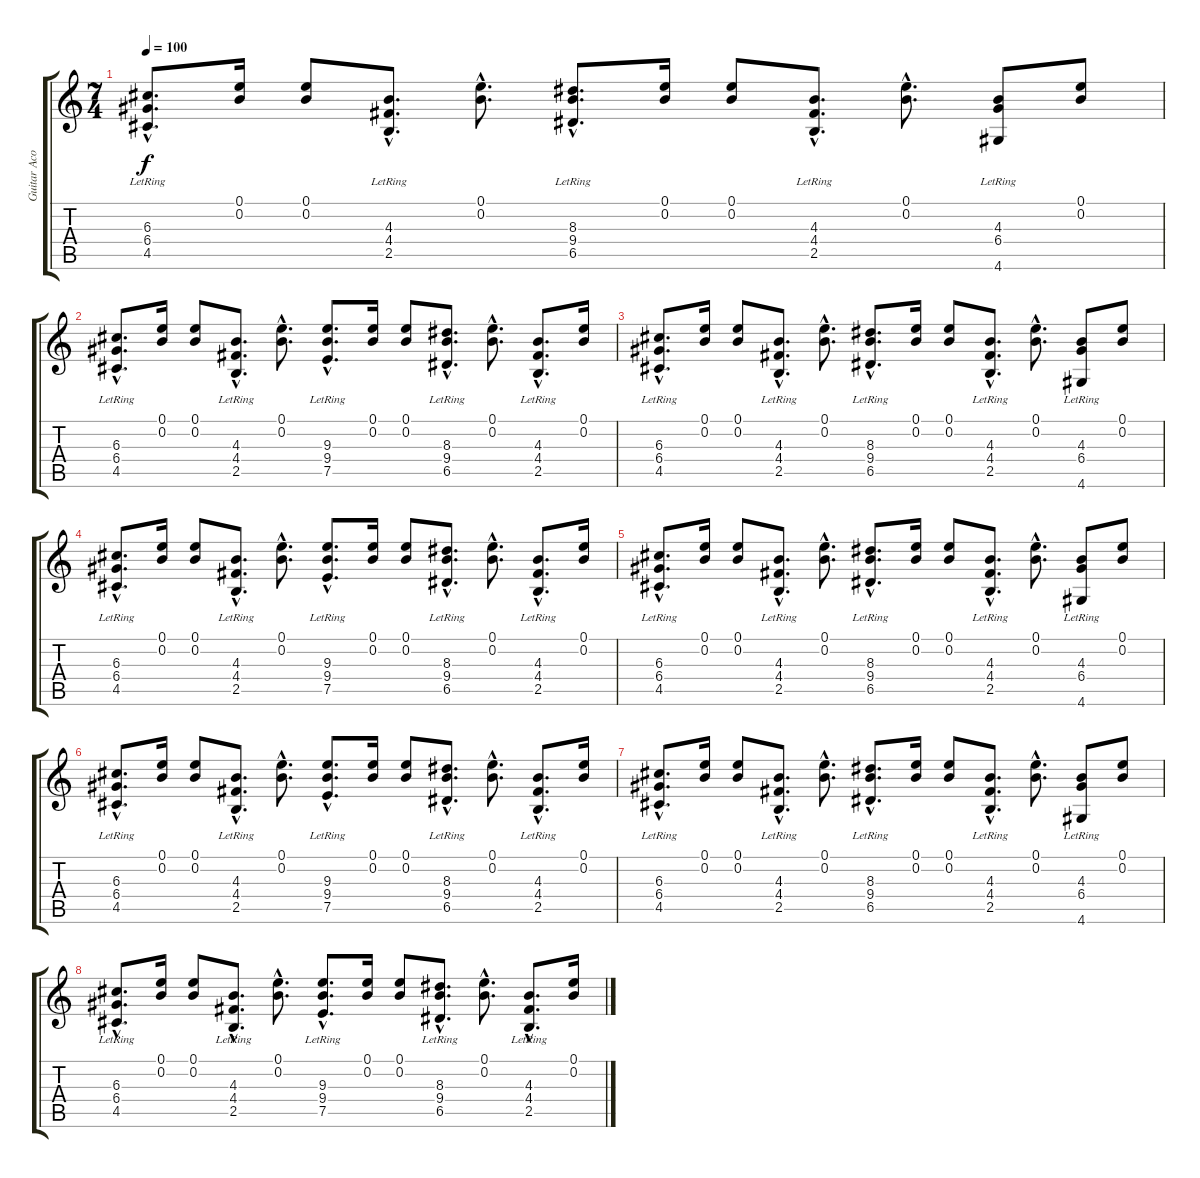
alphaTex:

\track ("Guitar Acoustic" "Guitar Aco") {instrument acousticguitarsteel}
\staff {score tabs}
\tuning (E4 B3 G3 D3 A2 E2) {hide}
\ts (7 4)
\tempo 100
\clef g2
\ks c
(6.3{hac} 6.4{hac lr} 4.5{hac lr}).8{d dy f instrument acousticguitarsteel} (0.1 0.2).16 (0.1 0.2).8 (4.3{hac lr} 4.4{hac lr} 2.5{hac lr}).8{d} (0.1{hac} 0.2{hac}).8{d} (8.3{hac lr} 9.4{hac lr} 6.5{hac lr}).8{d} (0.1 0.2).16 (0.1 0.2).8 (4.3{hac lr} 4.4{hac lr} 2.5{hac lr}).8{d} (0.1{hac} 0.2{hac}).8{d} (4.3{lr} 6.4{lr} 4.6{lr}).8 (0.1 0.2).8 |
(6.3{hac} 6.4{hac lr} 4.5{hac lr}).8{d} (0.1 0.2).16 (0.1 0.2).8 (4.3{hac lr} 4.4{hac lr} 2.5{hac lr}).8{d} (0.1{hac} 0.2{hac}).8{d} (9.3{hac lr} 9.4{hac lr} 7.5{hac lr}).8{d} (0.1 0.2).16 (0.1 0.2).8 (8.3{hac lr} 9.4{hac lr} 6.5{hac lr}).8{d} (0.1{hac} 0.2{hac}).8{d} (4.3{hac lr} 4.4{hac lr} 2.5{hac lr}).8{d} (0.1 0.2).16 |
(6.3{hac} 6.4{hac lr} 4.5{hac lr}).8{d} (0.1 0.2).16 (0.1 0.2).8 (4.3{hac lr} 4.4{hac lr} 2.5{hac lr}).8{d} (0.1{hac} 0.2{hac}).8{d} (8.3{hac lr} 9.4{hac lr} 6.5{hac lr}).8{d} (0.1 0.2).16 (0.1 0.2).8 (4.3{hac lr} 4.4{hac lr} 2.5{hac lr}).8{d} (0.1{hac} 0.2{hac}).8{d} (4.3{lr} 6.4{lr} 4.6{lr}).8 (0.1 0.2).8 |
(6.3{hac} 6.4{hac lr} 4.5{hac lr}).8{d} (0.1 0.2).16 (0.1 0.2).8 (4.3{hac lr} 4.4{hac lr} 2.5{hac lr}).8{d} (0.1{hac} 0.2{hac}).8{d} (9.3{hac lr} 9.4{hac lr} 7.5{hac lr}).8{d} (0.1 0.2).16 (0.1 0.2).8 (8.3{hac lr} 9.4{hac lr} 6.5{hac lr}).8{d} (0.1{hac} 0.2{hac}).8{d} (4.3{hac lr} 4.4{hac lr} 2.5{hac lr}).8{d} (0.1 0.2).16 |
(6.3{hac} 6.4{hac lr} 4.5{hac lr}).8{d} (0.1 0.2).16 (0.1 0.2).8 (4.3{hac lr} 4.4{hac lr} 2.5{hac lr}).8{d} (0.1{hac} 0.2{hac}).8{d} (8.3{hac lr} 9.4{hac lr} 6.5{hac lr}).8{d} (0.1 0.2).16 (0.1 0.2).8 (4.3{hac lr} 4.4{hac lr} 2.5{hac lr}).8{d} (0.1{hac} 0.2{hac}).8{d} (4.3{lr} 6.4{lr} 4.6{lr}).8 (0.1 0.2).8 |
(6.3{hac} 6.4{hac lr} 4.5{hac lr}).8{d} (0.1 0.2).16 (0.1 0.2).8 (4.3{hac lr} 4.4{hac lr} 2.5{hac lr}).8{d} (0.1{hac} 0.2{hac}).8{d} (9.3{hac lr} 9.4{hac lr} 7.5{hac lr}).8{d} (0.1 0.2).16 (0.1 0.2).8 (8.3{hac lr} 9.4{hac lr} 6.5{hac lr}).8{d} (0.1{hac} 0.2{hac}).8{d} (4.3{hac lr} 4.4{hac lr} 2.5{hac lr}).8{d} (0.1 0.2).16 |
(6.3{hac} 6.4{hac lr} 4.5{hac lr}).8{d} (0.1 0.2).16 (0.1 0.2).8 (4.3{hac lr} 4.4{hac lr} 2.5{hac lr}).8{d} (0.1{hac} 0.2{hac}).8{d} (8.3{hac lr} 9.4{hac lr} 6.5{hac lr}).8{d} (0.1 0.2).16 (0.1 0.2).8 (4.3{hac lr} 4.4{hac lr} 2.5{hac lr}).8{d} (0.1{hac} 0.2{hac}).8{d} (4.3{lr} 6.4{lr} 4.6{lr}).8 (0.1 0.2).8 |
(6.3{hac} 6.4{hac lr} 4.5{hac lr}).8{d} (0.1 0.2).16 (0.1 0.2).8 (4.3{hac lr} 4.4{hac lr} 2.5{hac lr}).8{d} (0.1{hac} 0.2{hac}).8{d} (9.3{hac lr} 9.4{hac lr} 7.5{hac lr}).8{d} (0.1 0.2).16 (0.1 0.2).8 (8.3{hac lr} 9.4{hac lr} 6.5{hac lr}).8{d} (0.1{hac} 0.2{hac}).8{d} (4.3{hac lr} 4.4{hac lr} 2.5{hac lr}).8{d} (0.1 0.2).16
